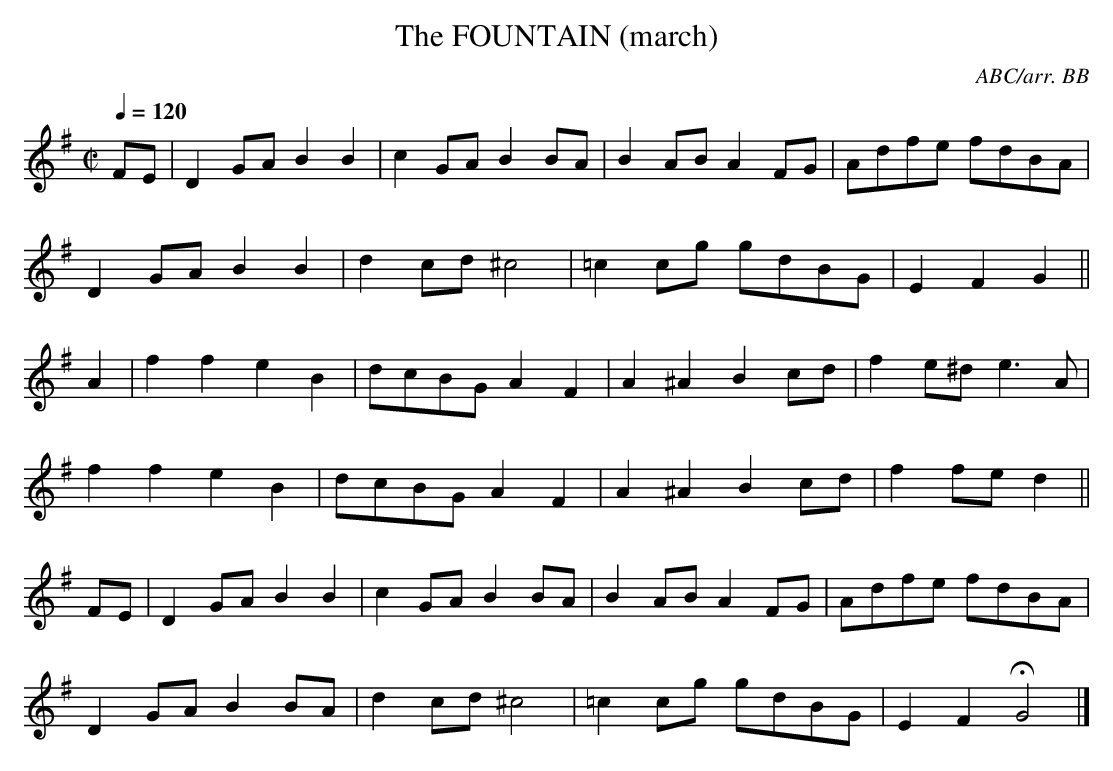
X:1
T:FOUNTAIN (march), The
C:ABC/arr. BB
here and there it doesn't make a bad march!
Q:1/4=120
M:C|
L:1/8
K:G
FE|D2GA B2B2|c2GA B2BA|B2AB A2FG|Adfe fdBA |
D2GA B2B2|d2cd ^c4|=c2cg gdBG|E2F2G2 ||
A2|f2f2 e2B2|dcBG A2F2|A2^A2 B2cd|f2e^d e3A |
f2f2 e2B2|dcBG A2F2|A2^A2 B2cd|f2fe d2 ||
FE|D2GA B2B2|c2GA B2BA|B2AB A2FG|Adfe fdBA |
D2GA B2BA|d2cd ^c4|=c2cg gdBG|E2F2HG4 |]
